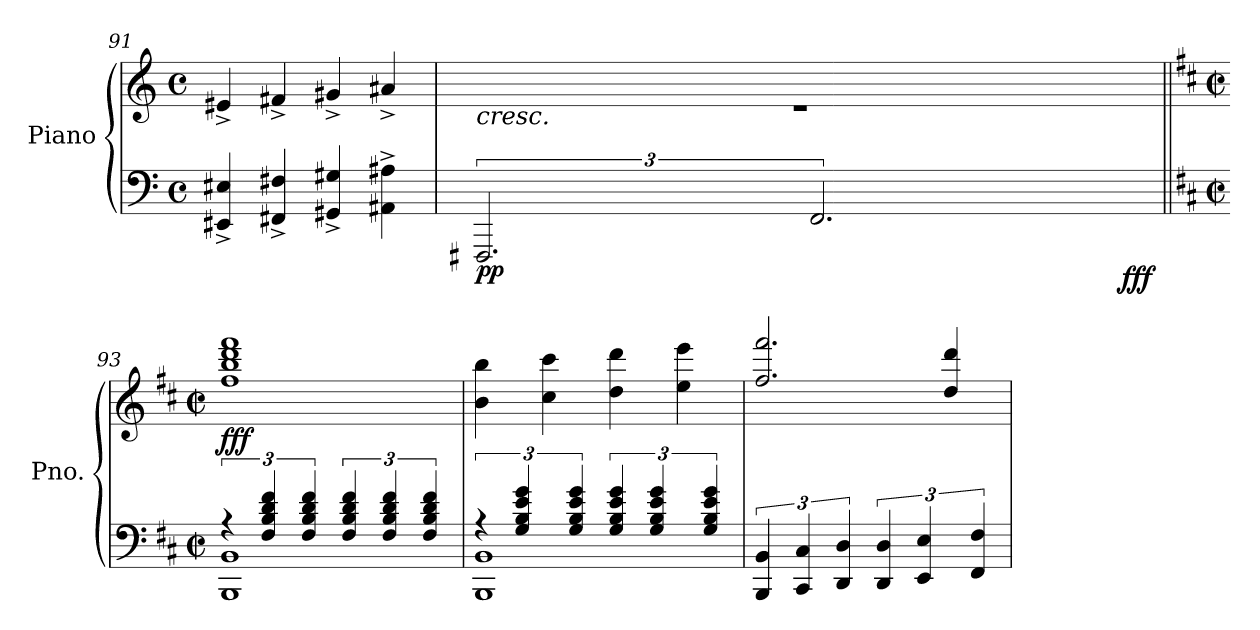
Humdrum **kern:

**kern	**kern	**dynam
*part1	*part1	*part1
*staff2	*staff1	*staff1/2
*I"Piano	*	*
*I'Pno.	*	*
*clefF4	*clefG2	*
*k[]	*k[]	*
*M4/4	*M4/4	*
*met(c)	*met(c)	*
*MM120	*MM120	*
=91	=91	=91
4EE#X/^ 4E#X/^	4e#X^/	.
*	*MM130	*
4FF#X/^ 4F#X/^	4f#X^/	.
*	*MM120	*
4GG#X/^ 4G#X/^	4g#X^/	.
4AA#X\^ 4A#X\^	4a#X^/	.
!!LO:LB:g=z
=92	=92	=92
*^	*	*
!	!	!	!LO:HP:b
!	!	!	!LO:DY:n=1:b=2
!	!	!	!LO:DY:n=2:b
3.FFF#X	32FFF#/LLLyy	1re	< p p
.	32FF#X/yy	.	.
.	32FFF#/yy	.	.
.	32FF#/yy	.	.
.	32FFF#/yy	.	.
.	32FF#/yy	.	.
.	32FFF#/yy	.	.
.	32FF#/JJJyy	.	.
.	32FFF#/LLLyy	.	.
.	32FF#/yy	.	.
.	32FFF#/yy	.	.
.	32FF#/yy	.	.
.	32FFF#/yy	.	.
.	32FF#/yy	.	.
.	32FFF#/yy	.	.
.	32FF#/JJJyy	.	.
3.FF#	32FFF#/LLLyy	.	.
.	32FF#/yy	.	.
.	32FFF#/yy	.	.
.	32FF#/yy	.	.
.	32FFF#/yy	.	.
.	32FF#/yy	.	.
.	32FFF#/yy	.	.
.	32FF#/JJJyy	.	.
.	32FFF#/LLLyy	.	.
.	32FF#/yy	.	.
.	32FFF#/yy	.	.
.	32FF#/yy	.	.
.	32FFF#/yy	.	.
.	32FF#/yy	.	.
.	32FFF#/yy	.	.
!	!	!	!LO:DY:n=3:b=2
.	32FF#/JJJyy	.	fff
*v	*v	*	*
.	.	[
!!LO:LB:g=z
=93||	=93||	=93||
*k[f#c#]	*k[f#c#]	*
*M2/2	*M2/2	*
*met(c|)	*met(c|)	*
*	*MM160	*
*^	*	*
!	!	!	!LO:DY:b
6r	1BBB 1BB	1ff# 1bb 1ddd 1fff#	fff
6F#/ 6B/ 6d/ 6f#/	.	.	.
6F#/ 6B/ 6d/ 6f#/	.	.	.
6F#/ 6B/ 6d/ 6f#/	.	.	.
6F#/ 6B/ 6d/ 6f#/	.	.	.
6F#/ 6B/ 6d/ 6f#/	.	.	.
=94	=94	=94	=94
6r	1BBB 1BB	4b\ 4bb\	.
6G/ 6B/ 6e/ 6g/	.	.	.
.	.	4cc#\ 4ccc#\	.
6G/ 6B/ 6e/ 6g/	.	.	.
6G/ 6B/ 6e/ 6g/	.	4dd\ 4ddd\	.
6G/ 6B/ 6e/ 6g/	.	.	.
.	.	4ee\ 4eee\	.
6G/ 6B/ 6e/ 6g/	.	.	.
*v	*v	*	*
=95	=95	=95
6BBB/ 6BB/	2.ff#/ 2.fff#/	.
6CC#/ 6C#/	.	.
6DD/ 6D/	.	.
6DD/ 6D/	.	.
6EE/ 6E/	.	.
.	4dd/ 4ddd/	.
6FF#/ 6F#/	.	.
=	=	=
*-	*-	*-
